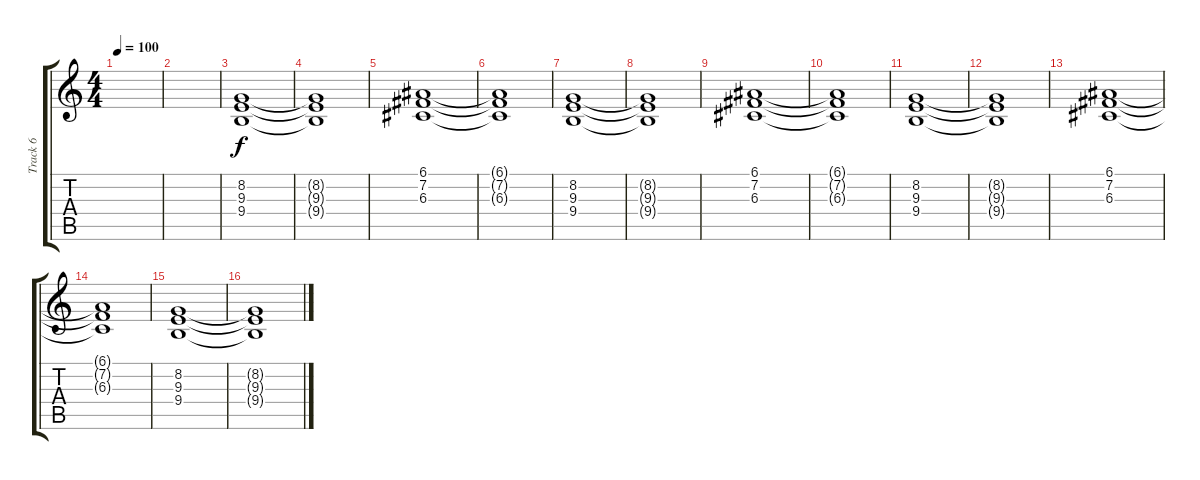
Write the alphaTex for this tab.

\track ("Track 6" "Track 6") {instrument choiraahs}
\staff {score tabs}
\tuning (E4 B3 G3 D3 A2 E2) {hide}
\ts (4 4)
\tempo 100
\clef g2
\ks c
|
|
(8.2 9.3 9.4).1{volume 4} |
(8.2{t} 9.3{t} 9.4{t}).1 |
(6.1 7.2 6.3).1 |
(6.1{t} 7.2{t} 6.3{t}).1 |
(8.2 9.3 9.4).1 |
(8.2{t} 9.3{t} 9.4{t}).1 |
(6.1 7.2 6.3).1 |
(6.1{t} 7.2{t} 6.3{t}).1 |
(8.2 9.3 9.4).1 |
(8.2{t} 9.3{t} 9.4{t}).1 |
(6.1 7.2 6.3).1 |
(6.1{t} 7.2{t} 6.3{t}).1 |
(8.2 9.3 9.4).1 |
(8.2{t} 9.3{t} 9.4{t}).1
